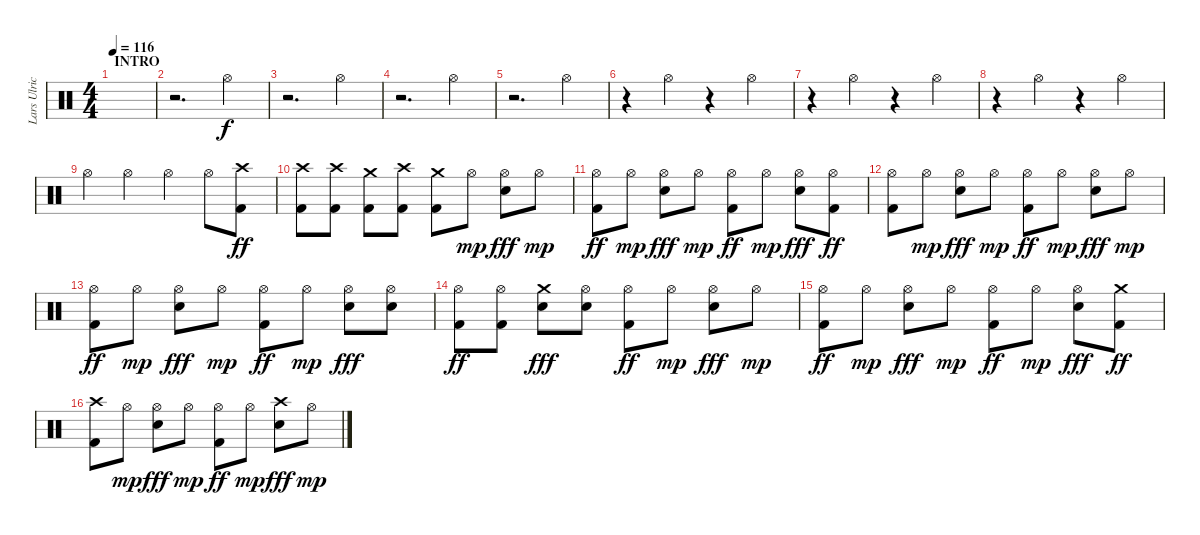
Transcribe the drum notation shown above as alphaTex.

\track ("Lars Ulrich (Drums)" "Lars Ulric") {instrument percussion}
\staff {score}
\articulation defaults
\ts (4 4)
\section ("" "INTRO")
\tempo 116
\clef neutral
\ks c
|
r.2{d} "Hi-Hat (open)".4 |
r.2{d} "Hi-Hat (open)".4 |
r.2{d} "Hi-Hat (open)".4 |
r.2{d} "Hi-Hat (open)".4 |
r.4 "Hi-Hat (open)".4 r.4 "Hi-Hat (open)".4 |
r.4 "Hi-Hat (open)".4 r.4 "Hi-Hat (open)".4 |
r.4 "Hi-Hat (open)".4 r.4 "Hi-Hat (open)".4 |
"Hi-Hat (open)".4 "Hi-Hat (open)".4 "Hi-Hat (open)".4 "Hi-Hat (open)".8 ("Crash high (hit)" "Kick (hit) 2").8{dy ff} |
("Crash high (hit)" "Kick (hit) 2").8 ("Crash high (hit)" "Kick (hit) 2").8 ("Crash medium (hit)" "Kick (hit) 2").8 ("Crash high (hit)" "Kick (hit) 2").8 ("Crash medium (hit)" "Kick (hit) 2").8 "Hi-Hat (open)".8{dy mp} ("Hi-Hat (open)" "Electric Snare (hit)").8{dy fff} "Hi-Hat (open)".8{dy mp} |
("Hi-Hat (open)" "Kick (hit) 2").8{dy ff} "Hi-Hat (open)".8{dy mp} ("Hi-Hat (open)" "Electric Snare (hit)").8{dy fff} "Hi-Hat (open)".8{dy mp} ("Hi-Hat (open)" "Kick (hit) 2").8{dy ff} "Hi-Hat (open)".8{dy mp} ("Hi-Hat (open)" "Electric Snare (hit)").8{dy fff} ("Hi-Hat (open)" "Kick (hit) 2").8{dy ff} |
("Hi-Hat (open)" "Kick (hit) 2").8 "Hi-Hat (open)".8{dy mp} ("Hi-Hat (open)" "Electric Snare (hit)").8{dy fff} "Hi-Hat (open)".8{dy mp} ("Hi-Hat (open)" "Kick (hit) 2").8{dy ff} "Hi-Hat (open)".8{dy mp} ("Hi-Hat (open)" "Electric Snare (hit)").8{dy fff} "Hi-Hat (open)".8{dy mp} |
("Hi-Hat (open)" "Kick (hit) 2").8{dy ff} "Hi-Hat (open)".8{dy mp} ("Hi-Hat (open)" "Electric Snare (hit)").8{dy fff} "Hi-Hat (open)".8{dy mp} ("Hi-Hat (open)" "Kick (hit) 2").8{dy ff} "Hi-Hat (open)".8{dy mp} ("Hi-Hat (open)" "Electric Snare (hit)").8{dy fff} ("Hi-Hat (open)" "Electric Snare (hit)").8 |
("Hi-Hat (open)" "Kick (hit) 2").8{dy ff} ("Hi-Hat (open)" "Kick (hit) 2").8 ("Crash medium (hit)" "Electric Snare (hit)").8{dy fff} ("Hi-Hat (open)" "Electric Snare (hit)").8 ("Hi-Hat (open)" "Kick (hit) 2").8{dy ff} "Hi-Hat (open)".8{dy mp} ("Hi-Hat (open)" "Electric Snare (hit)").8{dy fff} "Hi-Hat (open)".8{dy mp} |
("Hi-Hat (open)" "Kick (hit) 2").8{dy ff} "Hi-Hat (open)".8{dy mp} ("Hi-Hat (open)" "Electric Snare (hit)").8{dy fff} "Hi-Hat (open)".8{dy mp} ("Hi-Hat (open)" "Kick (hit) 2").8{dy ff} "Hi-Hat (open)".8{dy mp} ("Hi-Hat (open)" "Electric Snare (hit)").8{dy fff} ("Crash medium (hit)" "Kick (hit) 2").8{dy ff} |
("Crash high (hit)" "Kick (hit) 2").8 "Hi-Hat (open)".8{dy mp} ("Hi-Hat (open)" "Electric Snare (hit)").8{dy fff} "Hi-Hat (open)".8{dy mp} ("Hi-Hat (open)" "Kick (hit) 2").8{dy ff} "Hi-Hat (open)".8{dy mp} ("Crash high (hit)" "Electric Snare (hit)").8{dy fff} "Hi-Hat (open)".8{dy mp}
